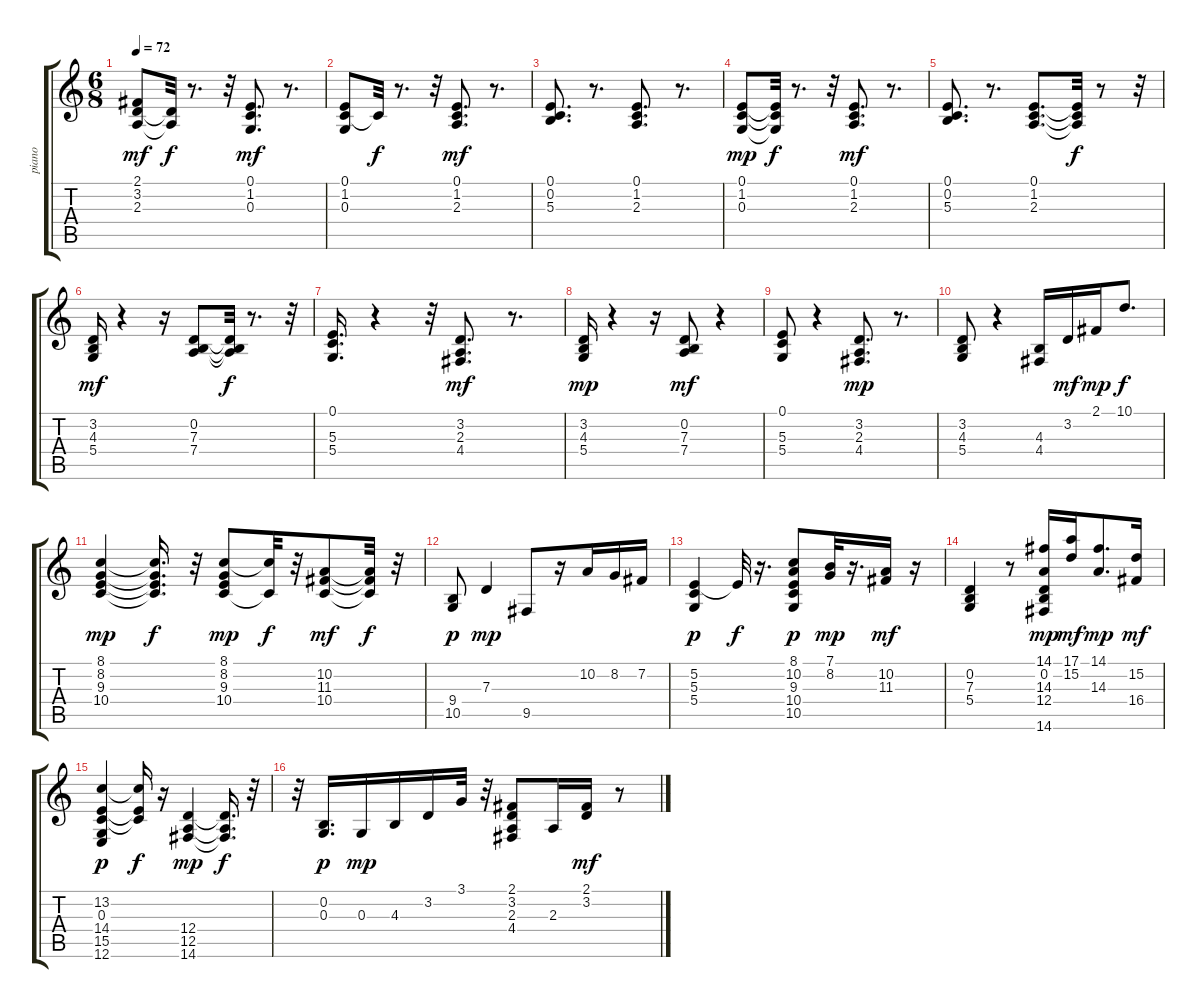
\track ("piano" "piano") {instrument brightacousticpiano}
\staff {score tabs}
\tuning (E4 B3 G3 D3 A2 E2) {hide}
\ts (6 8)
\tempo 72
\clef g2
\ks c
(2.1 3.2 2.3).8{dy mf} (3.2{t} 2.3{t}).32{dy f} r.8{d} r.32 (0.1 1.2 0.3).8{d dy mf} r.8{d} |
(0.1 1.2 0.3).8 1.2{t}.32{dy f} r.8{d} r.32 (0.1 1.2 2.3).8{d dy mf} r.8{d} |
(0.1 0.2 5.3).8{d} r.8{d} (0.1 1.2 2.3).8{d} r.8{d} |
(0.1 1.2 0.3).8{dy mp} (0.1{t} 1.2{t} 0.3{t}).32{dy f} r.8{d} r.32 (0.1 1.2 2.3).8{d dy mf} r.8{d} |
(0.1 0.2 5.3).8{d} r.8{d} (0.1 1.2 2.3).8{d} (0.1{t} 1.2{t} 2.3{t}).32{dy f} r.8 r.32 |
(3.2 4.3 5.4).16{dy mf} r.4 r.16 (0.2 7.3 7.4).8 (0.2{t} 7.3{t} 7.4{t}).32{dy f} r.8{d} r.32 |
(0.1 5.3 5.4).16{d} r.4 r.32 (3.2 2.3 4.4).8{d dy mf} r.8{d} |
(3.2 4.3 5.4).16{dy mp} r.4 r.16 (0.2 7.3 7.4).8{dy mf} r.4 |
(0.1 5.3 5.4).8 r.4 (3.2 2.3 4.4).8{d dy mp} r.8{d} |
(3.2 4.3 5.4).8 r.4 (4.3 4.4).16 3.2.16{dy mf} 2.1.16{dy mp} 10.1.8{d dy f} |
(8.1 8.2 9.3 10.4).4{dy mp} (8.1{t} 8.2{t} 9.3{t} 10.4{t}).16{d dy f} r.32 (8.1 8.2 9.3 10.4).8{dy mp} (8.1{t} 10.4{t}).32{dy f} r.32 (10.2 11.3 10.4).8{dy mf} (10.2{t} 11.3{t} 10.4{t}).32{dy f} r.32 |
(9.4 10.5).8{dy p} 7.3.4{dy mp} 9.5.8 r.16 10.2.16 8.2.16 7.2.16 |
(5.2 5.3 5.4).4{dy p} 5.2{t}.32{dy f} r.16{d} (8.1 10.2 9.3 10.4 10.5).8{dy p} (7.1 8.2).32{dy mp} r.16{d} (10.2 11.3).16{dy mf} r.16 |
(0.2 7.3 5.4).4 r.8 (14.1 0.2 14.3 12.4 14.6).16{dy mp} (17.1 15.2).16{dy mf} (14.1 14.3).8{d dy mp} (15.2 16.4).16{dy mf} |
(13.2 0.3 14.4 15.5 12.6).4{dy p} (13.2{t} 14.4{t} 15.5{t}).16{dy f} r.16 (12.4 12.5 14.6).4{dy mp} (12.4{t} 12.5{t} 14.6{t}).16{d dy f} r.32 |
r.32 (0.2 0.3).16{d dy p} 0.3.16{dy mp} 4.3.16 3.2.16 3.1.32 r.32 (2.1 3.2 2.3 4.4).8 2.3.16 (2.1 3.2).16{dy mf} r.8
